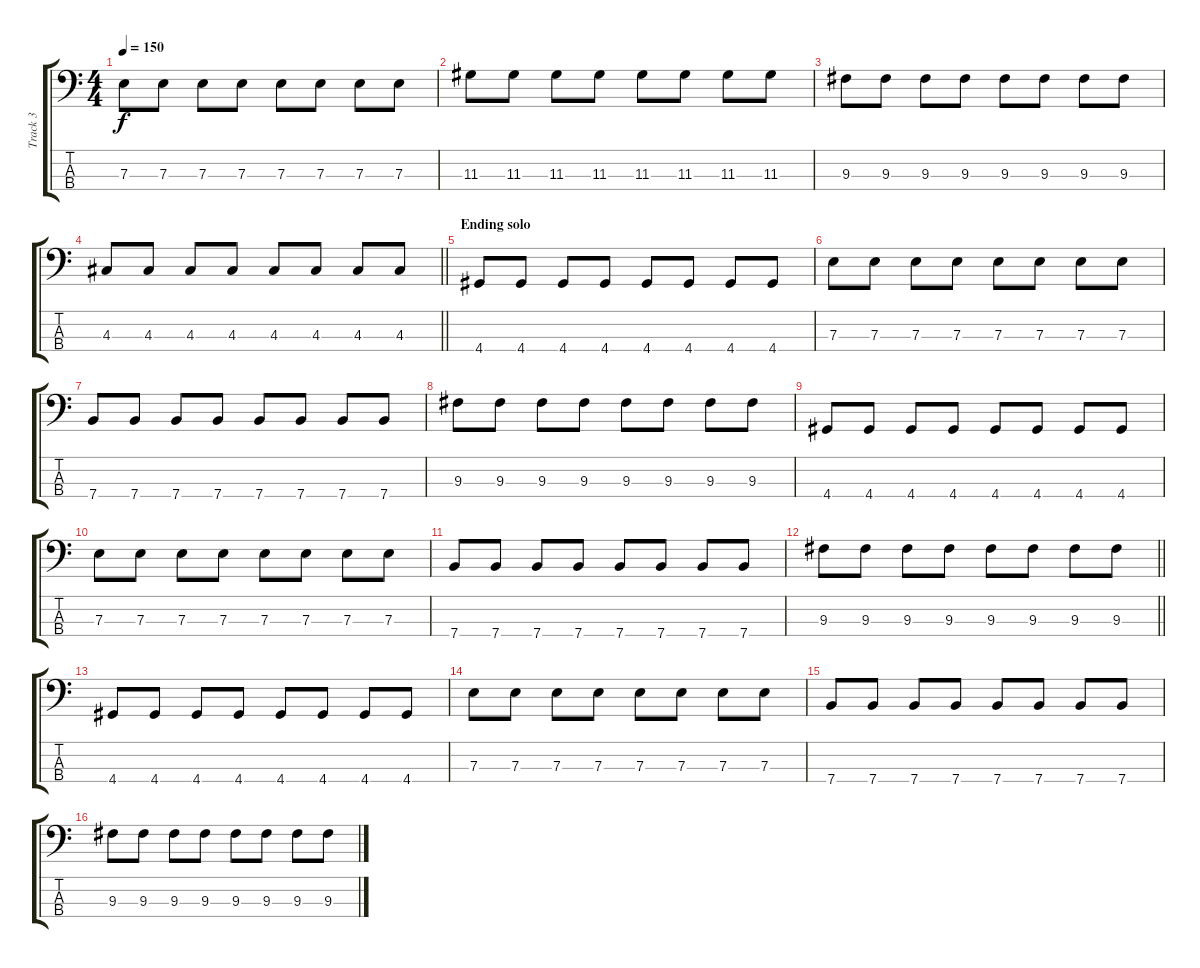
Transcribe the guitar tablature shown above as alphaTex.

\track ("Track 3" "Track 3") {instrument electricbassfinger}
\staff {score tabs}
\tuning (G2 D2 A1 E1) {hide}
\ts (4 4)
\tempo 150
\clef f4
\ks c
7.3.8{dy f} 7.3.8 7.3.8 7.3.8 7.3.8 7.3.8 7.3.8 7.3.8 |
11.3.8 11.3.8 11.3.8 11.3.8 11.3.8 11.3.8 11.3.8 11.3.8 |
9.3.8 9.3.8 9.3.8 9.3.8 9.3.8 9.3.8 9.3.8 9.3.8 |
\barLineRight lightlight
4.3.8 4.3.8 4.3.8 4.3.8 4.3.8 4.3.8 4.3.8 4.3.8 |
\section ("" "Ending solo")
4.4.8 4.4.8 4.4.8 4.4.8 4.4.8 4.4.8 4.4.8 4.4.8 |
7.3.8 7.3.8 7.3.8 7.3.8 7.3.8 7.3.8 7.3.8 7.3.8 |
7.4.8 7.4.8 7.4.8 7.4.8 7.4.8 7.4.8 7.4.8 7.4.8 |
9.3.8 9.3.8 9.3.8 9.3.8 9.3.8 9.3.8 9.3.8 9.3.8 |
4.4.8 4.4.8 4.4.8 4.4.8 4.4.8 4.4.8 4.4.8 4.4.8 |
7.3.8 7.3.8 7.3.8 7.3.8 7.3.8 7.3.8 7.3.8 7.3.8 |
7.4.8 7.4.8 7.4.8 7.4.8 7.4.8 7.4.8 7.4.8 7.4.8 |
\barLineRight lightlight
9.3.8 9.3.8 9.3.8 9.3.8 9.3.8 9.3.8 9.3.8 9.3.8 |
4.4.8 4.4.8 4.4.8 4.4.8 4.4.8 4.4.8 4.4.8 4.4.8 |
7.3.8 7.3.8 7.3.8 7.3.8 7.3.8 7.3.8 7.3.8 7.3.8 |
7.4.8 7.4.8 7.4.8 7.4.8 7.4.8 7.4.8 7.4.8 7.4.8 |
9.3.8 9.3.8 9.3.8 9.3.8 9.3.8 9.3.8 9.3.8 9.3.8
